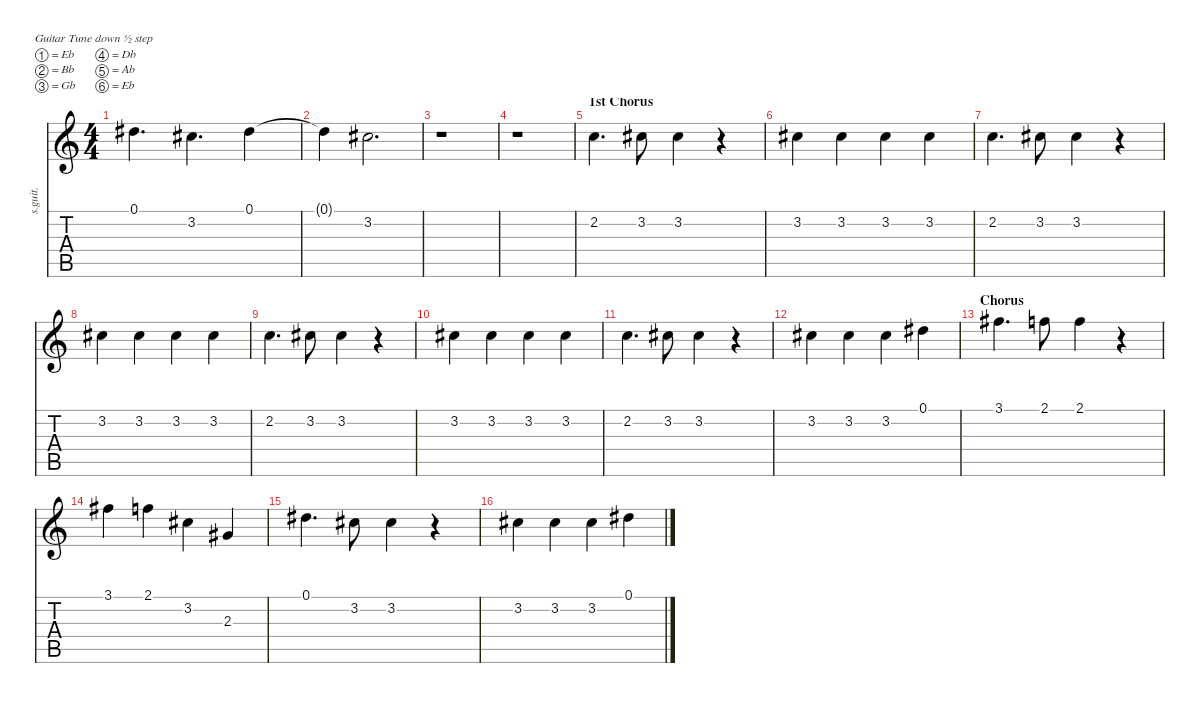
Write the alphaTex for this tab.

\defaultSystemsLayout 4
\hideDynamics
\bracketExtendMode nobrackets
\track ("Brandon Flowers - Vocals" "s.guit.") {instrument oboe}
\staff {score tabs}
\tuning (Eb4 Bb3 Gb3 Db3 Ab2 Eb2)
\displaytranspose 12
\ts (4 4)
\tempo (148 hide)
\clef g2
\ks c
0.1{acc #}.4{d lyrics (0 "") lyrics (1 "") lyrics (2 "") lyrics (3 "") lyrics (4 "") dy f} 3.2{acc #}.4{d lyrics (0 "") lyrics (1 "") lyrics (2 "") lyrics (3 "") lyrics (4 "")} 0.1{acc #}.4{lyrics (0 "") lyrics (1 "") lyrics (2 "") lyrics (3 "") lyrics (4 "")} |
0.1{t acc #}.4{lyrics (0 "") lyrics (1 "") lyrics (2 "") lyrics (3 "") lyrics (4 "")} 3.2{acc #}.2{d lyrics (0 "") lyrics (1 "") lyrics (2 "") lyrics (3 "") lyrics (4 "")} |
r.1 |
r.1 |
\section ("" "1st Chorus")
2.2.4{d lyrics (0 "") lyrics (1 "") lyrics (2 "") lyrics (3 "") lyrics (4 "")} 3.2{acc #}.8{lyrics (0 "") lyrics (1 "") lyrics (2 "") lyrics (3 "") lyrics (4 "")} 3.2{acc #}.4{lyrics (0 "") lyrics (1 "") lyrics (2 "") lyrics (3 "") lyrics (4 "")} r.4 |
3.2{acc #}.4{lyrics (0 "") lyrics (1 "") lyrics (2 "") lyrics (3 "") lyrics (4 "")} 3.2{acc #}.4{lyrics (0 "") lyrics (1 "") lyrics (2 "") lyrics (3 "") lyrics (4 "")} 3.2{acc #}.4{lyrics (0 "") lyrics (1 "") lyrics (2 "") lyrics (3 "") lyrics (4 "")} 3.2{acc #}.4{lyrics (0 "") lyrics (1 "") lyrics (2 "") lyrics (3 "") lyrics (4 "")} |
2.2.4{d lyrics (0 "") lyrics (1 "") lyrics (2 "") lyrics (3 "") lyrics (4 "")} 3.2{acc #}.8{lyrics (0 "") lyrics (1 "") lyrics (2 "") lyrics (3 "") lyrics (4 "")} 3.2{acc #}.4{lyrics (0 "") lyrics (1 "") lyrics (2 "") lyrics (3 "") lyrics (4 "")} r.4 |
3.2{acc #}.4{lyrics (0 "") lyrics (1 "") lyrics (2 "") lyrics (3 "") lyrics (4 "")} 3.2{acc #}.4{lyrics (0 "") lyrics (1 "") lyrics (2 "") lyrics (3 "") lyrics (4 "")} 3.2{acc #}.4{lyrics (0 "") lyrics (1 "") lyrics (2 "") lyrics (3 "") lyrics (4 "")} 3.2{acc #}.4{lyrics (0 "") lyrics (1 "") lyrics (2 "") lyrics (3 "") lyrics (4 "")} |
2.2.4{d lyrics (0 "") lyrics (1 "") lyrics (2 "") lyrics (3 "") lyrics (4 "")} 3.2{acc #}.8{lyrics (0 "") lyrics (1 "") lyrics (2 "") lyrics (3 "") lyrics (4 "")} 3.2{acc #}.4{lyrics (0 "") lyrics (1 "") lyrics (2 "") lyrics (3 "") lyrics (4 "")} r.4 |
3.2{acc #}.4{lyrics (0 "") lyrics (1 "") lyrics (2 "") lyrics (3 "") lyrics (4 "")} 3.2{acc #}.4{lyrics (0 "") lyrics (1 "") lyrics (2 "") lyrics (3 "") lyrics (4 "")} 3.2{acc #}.4{lyrics (0 "") lyrics (1 "") lyrics (2 "") lyrics (3 "") lyrics (4 "")} 3.2{acc #}.4{lyrics (0 "") lyrics (1 "") lyrics (2 "") lyrics (3 "") lyrics (4 "")} |
2.2.4{d lyrics (0 "") lyrics (1 "") lyrics (2 "") lyrics (3 "") lyrics (4 "")} 3.2{acc #}.8{lyrics (0 "") lyrics (1 "") lyrics (2 "") lyrics (3 "") lyrics (4 "")} 3.2{acc #}.4{lyrics (0 "") lyrics (1 "") lyrics (2 "") lyrics (3 "") lyrics (4 "")} r.4 |
3.2{acc #}.4{lyrics (0 "") lyrics (1 "") lyrics (2 "") lyrics (3 "") lyrics (4 "")} 3.2{acc #}.4{lyrics (0 "") lyrics (1 "") lyrics (2 "") lyrics (3 "") lyrics (4 "")} 3.2{acc #}.4{lyrics (0 "") lyrics (1 "") lyrics (2 "") lyrics (3 "") lyrics (4 "")} 0.1{acc #}.4{lyrics (0 "") lyrics (1 "") lyrics (2 "") lyrics (3 "") lyrics (4 "")} |
\section ("" "Chorus")
3.1{acc #}.4{d lyrics (0 "") lyrics (1 "") lyrics (2 "") lyrics (3 "") lyrics (4 "")} 2.1.8{lyrics (0 "") lyrics (1 "") lyrics (2 "") lyrics (3 "") lyrics (4 "")} 2.1.4{lyrics (0 "") lyrics (1 "") lyrics (2 "") lyrics (3 "") lyrics (4 "")} r.4 |
3.1{acc #}.4{lyrics (0 "") lyrics (1 "") lyrics (2 "") lyrics (3 "") lyrics (4 "")} 2.1.4{lyrics (0 "") lyrics (1 "") lyrics (2 "") lyrics (3 "") lyrics (4 "")} 3.2{acc #}.4{lyrics (0 "") lyrics (1 "") lyrics (2 "") lyrics (3 "") lyrics (4 "")} 2.3{acc #}.4{lyrics (0 "") lyrics (1 "") lyrics (2 "") lyrics (3 "") lyrics (4 "")} |
0.1{acc #}.4{d lyrics (0 "") lyrics (1 "") lyrics (2 "") lyrics (3 "") lyrics (4 "")} 3.2{acc #}.8{lyrics (0 "") lyrics (1 "") lyrics (2 "") lyrics (3 "") lyrics (4 "")} 3.2{acc #}.4{lyrics (0 "") lyrics (1 "") lyrics (2 "") lyrics (3 "") lyrics (4 "")} r.4 |
3.2{acc #}.4{lyrics (0 "") lyrics (1 "") lyrics (2 "") lyrics (3 "") lyrics (4 "")} 3.2{acc #}.4{lyrics (0 "") lyrics (1 "") lyrics (2 "") lyrics (3 "") lyrics (4 "")} 3.2{acc #}.4{lyrics (0 "") lyrics (1 "") lyrics (2 "") lyrics (3 "") lyrics (4 "")} 0.1{acc #}.4{lyrics (0 "") lyrics (1 "") lyrics (2 "") lyrics (3 "") lyrics (4 "")}
